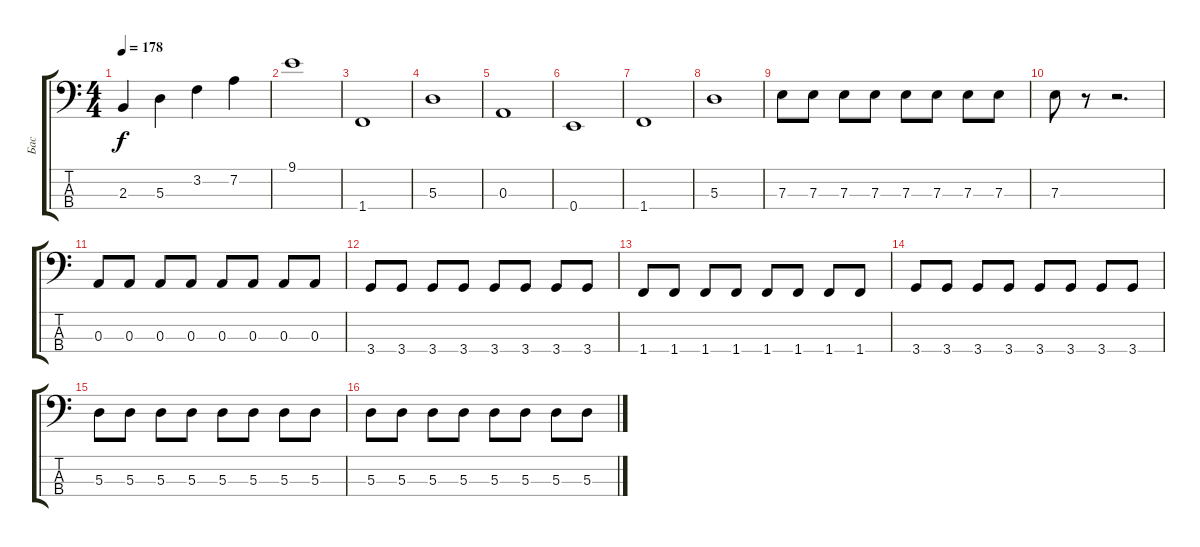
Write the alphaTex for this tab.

\track ("Бас" "Бас") {instrument electricbasspick}
\staff {score tabs}
\tuning (G2 D2 A1 E1) {hide}
\ts (4 4)
\tempo 178
\clef f4
\ks c
2.3.4{dy f} 5.3.4 3.2.4 7.2.4 |
9.1.1 |
1.4.1 |
5.3.1 |
0.3.1 |
0.4.1 |
1.4.1 |
5.3.1 |
7.3.8 7.3.8 7.3.8 7.3.8 7.3.8 7.3.8 7.3.8 7.3.8 |
7.3.8 r.8 r.2{d} |
0.3.8 0.3.8 0.3.8 0.3.8 0.3.8 0.3.8 0.3.8 0.3.8 |
3.4.8 3.4.8 3.4.8 3.4.8 3.4.8 3.4.8 3.4.8 3.4.8 |
1.4.8 1.4.8 1.4.8 1.4.8 1.4.8 1.4.8 1.4.8 1.4.8 |
3.4.8 3.4.8 3.4.8 3.4.8 3.4.8 3.4.8 3.4.8 3.4.8 |
5.3.8 5.3.8 5.3.8 5.3.8 5.3.8 5.3.8 5.3.8 5.3.8 |
5.3.8 5.3.8 5.3.8 5.3.8 5.3.8 5.3.8 5.3.8 5.3.8
